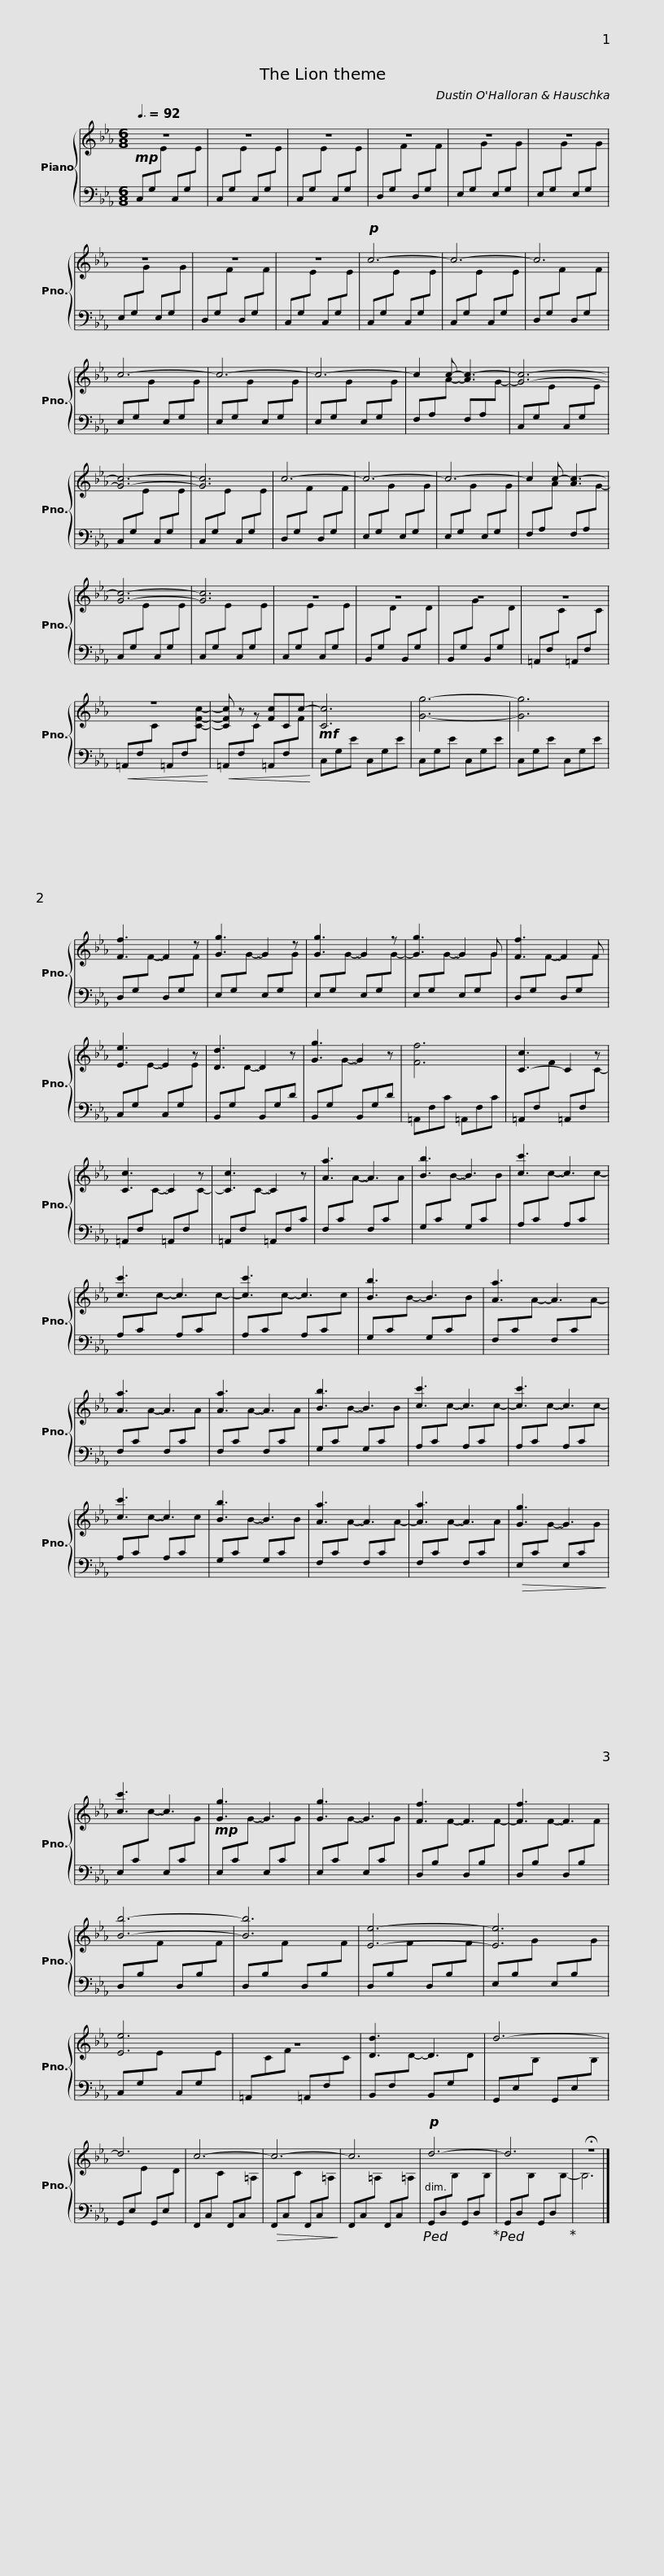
X:1
%%score { 1 | 2 }
L:1/8
Q:3/8=92
M:6/8
I:linebreak $
K:Eb
V:1 treble
V:2 bass
V:1
 z6 | z6 | z6 | z6 | z6 | %5
 z6 | z6 |$ z6 | z6 |!p! c6- | %10
 c6- | c6 | c6- | c6- |$ c6- | %15
 c2 c- [Ac-]3 | [Gc]6- | [Gc]6- | [Gc]6 | c6- | %20
 c6- |$ c6- | c2 c- [Ac-]3 | [Gc]6- | [Gc]6 | %25
 z6 | z6 | z6 |$ z6 | z6 | %30
 [CFc] z z [Fc]Cc- |!mf! [Cc]6 | [Gg]6- | [Gg]6 | [Ff]3 F2 z |$ %35
 [Gg-]3 G2 z | [Gg-]3 G2 z | [Gg]3 G2 G | [Ff]3 F2 F | [Ee]3 E2 z | %40
 [Dd]3 D2 z | [Gg]3 G2 z |$ [Ff]6 | [Cc]3- C2 z | [Cc-]3 C2 z | %45
 [Cc]3 C2 z | [Aa]3 A3 | [Bb]3 B3 | [cc'-]3 c3 |$ [cc'-]3 c3 | %50
 [cc']3 c3 | [Bb]3 B3 | [Aa-]3 A3 | [Aa-]3 A3 | [Aa]3 A3 | %55
 [Bb]3 B3 |$ [cc'-]3 c3 | [cc'-]3 c3 | [cc']3 c3 | [Bb]3 B3 | %60
 [Aa-]3 A3 | [Aa]3 A3 | [Gg]3 G3 |$ [cc']3 c3 | [Gg-]3 G3 | %65
 [Gg]3 G3 | [Ff-]3 F3 | [Ff]3 F3 | [Bb]6- | [Bb]6 |$ %70
 [Ee]6- | [Ee]6 | [Ee]6 | z6 | [Dd-]3 D3 | %75
 d6- | d6 |$ c6- | c6- | c6 | %80
!p! d6- | d6 | !fermata!z6 |] %83
V:2
!mp! C,G,[I:staff -1]E[I:staff +1] C,G,[I:staff -1]E |[I:staff +1] C,G,[I:staff -1]E[I:staff +1] C,G,[I:staff -1]E |[I:staff +1] C,G,[I:staff -1]E[I:staff +1] C,G,[I:staff -1]E |[I:staff +1] D,G,[I:staff -1]F[I:staff +1] D,G,[I:staff -1]F |[I:staff +1] E,G,[I:staff -1]G[I:staff +1] E,G,[I:staff -1]G | %5
[I:staff +1] E,G,[I:staff -1]G[I:staff +1] E,G,[I:staff -1]G |[I:staff +1] E,G,[I:staff -1]G[I:staff +1] E,G,[I:staff -1]G |$[I:staff +1] D,G,[I:staff -1]F[I:staff +1] D,G,[I:staff -1]F |[I:staff +1] C,G,[I:staff -1]E[I:staff +1] C,G,[I:staff -1]E |[I:staff +1] C,G,[I:staff -1]E[I:staff +1] C,G,[I:staff -1]E | %10
[I:staff +1] C,G,[I:staff -1]E[I:staff +1] C,G,[I:staff -1]E |[I:staff +1] D,G,[I:staff -1]F[I:staff +1] D,G,[I:staff -1]F |[I:staff +1] E,G,[I:staff -1]G[I:staff +1] E,G,[I:staff -1]G |[I:staff +1] E,G,[I:staff -1]G[I:staff +1] E,G,[I:staff -1]G |$[I:staff +1] E,G,[I:staff -1]G[I:staff +1] E,G,[I:staff -1]G | %15
[I:staff +1] F,A,[I:staff -1]A-[I:staff +1] F,A,[I:staff -1]G- |[I:staff +1] C,G,[I:staff -1]E[I:staff +1] C,G,[I:staff -1]E |[I:staff +1] C,G,[I:staff -1]E[I:staff +1] C,G,[I:staff -1]E |[I:staff +1] C,G,[I:staff -1]E[I:staff +1] C,G,[I:staff -1]E |[I:staff +1] D,G,[I:staff -1]F[I:staff +1] D,G,[I:staff -1]F | %20
[I:staff +1] E,G,[I:staff -1]G[I:staff +1] E,G,[I:staff -1]G |$[I:staff +1] E,G,[I:staff -1]G[I:staff +1] E,G,[I:staff -1]G |[I:staff +1] F,A,[I:staff -1]A[I:staff +1] F,A,[I:staff -1]G- |[I:staff +1] C,G,[I:staff -1]E[I:staff +1] C,G,[I:staff -1]E |[I:staff +1] C,G,[I:staff -1]E[I:staff +1] C,G,[I:staff -1]E | %25
[I:staff +1] C,G,[I:staff -1]E[I:staff +1] C,G,[I:staff -1]E |[I:staff +1] B,,G,[I:staff -1]D[I:staff +1] B,,G,[I:staff -1]D |[I:staff +1] B,,G,[I:staff -1]G[I:staff +1] B,,G,[I:staff -1]D |$[I:staff +1] =A,,F,[I:staff -1]C[I:staff +1] =A,,F,[I:staff -1]C |!<(![I:staff +1] =A,,F,[I:staff -1]C[I:staff +1] =A,,F,[I:staff -1][CFc]-!<)! | %30
!<(![I:staff +1] =A,,F,[I:staff -1]C[I:staff +1] =A,,F,[I:staff -1]F!<)! |[I:staff +1] C,G,E C,G,E | C,G,E C,G,E | C,G,E C,G,E | D,G,[I:staff -1]F-[I:staff +1] D,G,[I:staff -1]F |$ %35
[I:staff +1] E,G,[I:staff -1]G-[I:staff +1] E,G,[I:staff -1]G |[I:staff +1] E,G,[I:staff -1]G-[I:staff +1] E,G,[I:staff -1]G- |[I:staff +1] E,G,[I:staff -1]G-[I:staff +1] E,G,[I:staff -1]G |[I:staff +1] D,G,[I:staff -1]F-[I:staff +1] D,G,[I:staff -1]F |[I:staff +1] C,G,[I:staff -1]E-[I:staff +1] C,G,[I:staff -1]E | %40
[I:staff +1] B,,G,[I:staff -1]D-[I:staff +1] B,,G,D | B,,G,[I:staff -1]G-[I:staff +1] B,,G,D |$ =A,,F,C =A,,F,C | =A,,F,[I:staff -1]F[I:staff +1] =A,,F,[I:staff -1]C- |[I:staff +1] =A,,F,[I:staff -1]C-[I:staff +1] =A,,F,[I:staff -1]C- | %45
[I:staff +1] =A,,F,[I:staff -1]C-[I:staff +1] =A,,F,C | F,C[I:staff -1]A-[I:staff +1] F,C[I:staff -1]A |[I:staff +1] G,C[I:staff -1]B-[I:staff +1] G,C[I:staff -1]B |[I:staff +1] A,C[I:staff -1]c-[I:staff +1] A,C[I:staff -1]c- |$[I:staff +1] A,C[I:staff -1]c-[I:staff +1] A,C[I:staff -1]c- | %50
[I:staff +1] A,C[I:staff -1]c-[I:staff +1] A,C[I:staff -1]c |[I:staff +1] G,C[I:staff -1]B-[I:staff +1] G,C[I:staff -1]B |[I:staff +1] F,C[I:staff -1]A-[I:staff +1] F,C[I:staff -1]A- |[I:staff +1] F,C[I:staff -1]A-[I:staff +1] F,C[I:staff -1]A |[I:staff +1] F,C[I:staff -1]A-[I:staff +1] F,C[I:staff -1]A | %55
[I:staff +1] G,C[I:staff -1]B-[I:staff +1] G,C[I:staff -1]B |$[I:staff +1] A,C[I:staff -1]c-[I:staff +1] A,C[I:staff -1]c- |[I:staff +1] A,C[I:staff -1]c-[I:staff +1] A,C[I:staff -1]c- |[I:staff +1] A,C[I:staff -1]c-[I:staff +1] A,C[I:staff -1]c |[I:staff +1] G,C[I:staff -1]B-[I:staff +1] G,C[I:staff -1]B | %60
[I:staff +1] F,C[I:staff -1]A-[I:staff +1] F,C[I:staff -1]A- |[I:staff +1] F,C[I:staff -1]A-[I:staff +1] F,C[I:staff -1]A |!>(![I:staff +1] E,C[I:staff -1]G-[I:staff +1] E,C[I:staff -1]G!>)! |$[I:staff +1] E,C[I:staff -1]c-[I:staff +1] E,C[I:staff -1]G |!mp![I:staff +1] E,C[I:staff -1]G-[I:staff +1] E,C[I:staff -1]G | %65
[I:staff +1] E,C[I:staff -1]G-[I:staff +1] E,C[I:staff -1]G |[I:staff +1] D,B,[I:staff -1]F-[I:staff +1] D,B,[I:staff -1]F- |[I:staff +1] D,B,[I:staff -1]F-[I:staff +1] D,B,[I:staff -1]F |[I:staff +1] D,B,[I:staff -1]F[I:staff +1] D,B,[I:staff -1]F |[I:staff +1] D,B,[I:staff -1]F[I:staff +1] D,B,[I:staff -1]F |$ %70
[I:staff +1] D,B,[I:staff -1]F[I:staff +1] D,B,[I:staff -1]F |[I:staff +1] E,B,[I:staff -1]G[I:staff +1] E,B,[I:staff -1]G |[I:staff +1] C,G,[I:staff -1]E[I:staff +1] C,G,[I:staff -1]E |[I:staff +1] =A,,[I:staff -1]CF[I:staff +1] =A,,F,[I:staff -1]C |[I:staff +1] B,,F,[I:staff -1]D-[I:staff +1] B,,G,[I:staff -1]D | %75
[I:staff +1] G,,E,[I:staff -1]B,[I:staff +1] G,,E,[I:staff -1]B, |[I:staff +1] G,,E,[I:staff -1]E[I:staff +1] G,,E,[I:staff -1]D |$[I:staff +1] F,,C,[I:staff -1]C[I:staff +1] F,,C,[I:staff -1]=A, |!>(![I:staff +1] F,,C,[I:staff -1]C[I:staff +1] F,,C,[I:staff -1]=A,!>)! |[I:staff +1] F,,C,[I:staff -1]=A,[I:staff +1] F,,C,[I:staff -1]=A, | %80
!ped![I:staff +1] G,,D,[I:staff -1]B,[I:staff +1] G,,D,[I:staff -1]B,!ped-up! |!ped![I:staff +1] G,,D,[I:staff -1]B,[I:staff +1] G,,D,[I:staff -1]B,-!ped-up! | B,6 |] %83
